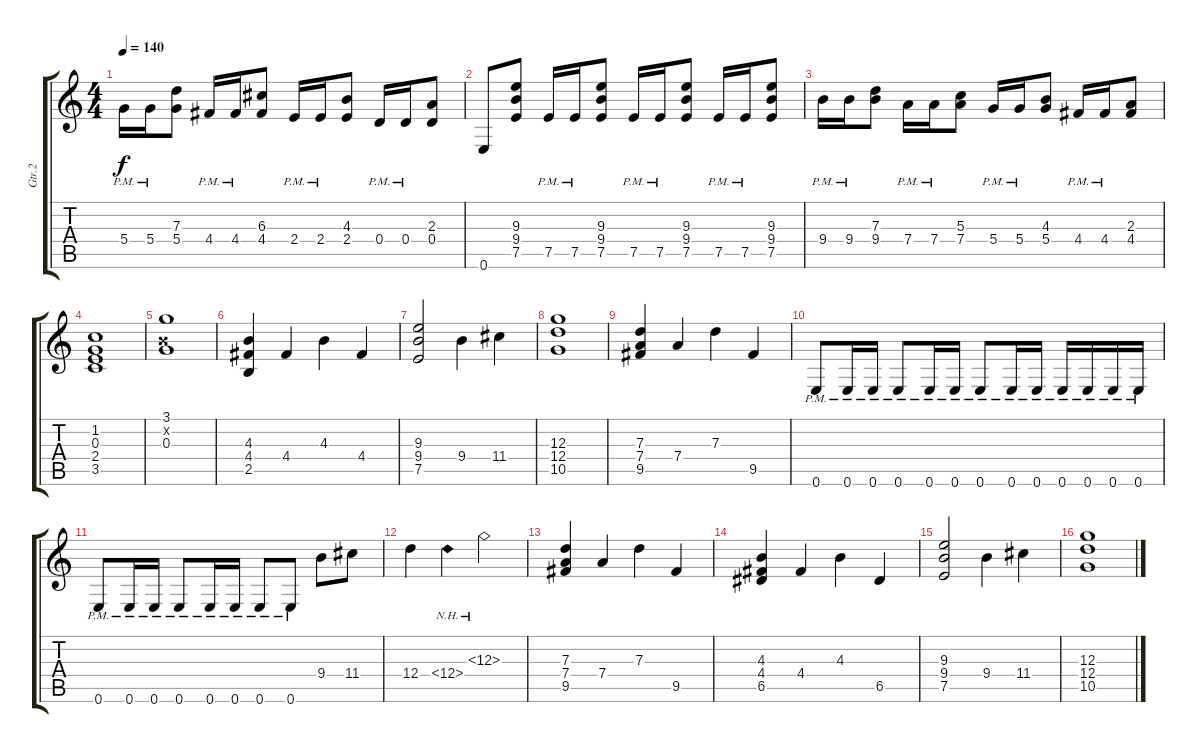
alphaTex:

\track ("Gtr.2" "Gtr.2") {instrument overdrivenguitar}
\staff {score tabs}
\tuning (E4 B3 G3 D3 A2 E2) {hide}
\ts (4 4)
\tempo 140
\clef g2
\ks c
5.4{pm}.16{dy f} 5.4{pm}.16 (7.3 5.4).8 4.4{pm}.16 4.4{pm}.16 (6.3 4.4).8 2.4{pm}.16 2.4{pm}.16 (4.3 2.4).8 0.4{pm}.16 0.4{pm}.16 (2.3 0.4).8 |
0.6.8 (9.3 9.4 7.5).8 7.5{pm}.16 7.5{pm}.16 (9.3 9.4 7.5).8 7.5{pm}.16 7.5{pm}.16 (9.3 9.4 7.5).8 7.5{pm}.16 7.5{pm}.16 (9.3 9.4 7.5).8 |
9.4{pm}.16 9.4{pm}.16 (7.3 9.4).8 7.4{pm}.16 7.4{pm}.16 (5.3 7.4).8 5.4{pm}.16 5.4{pm}.16 (4.3 5.4).8 4.4{pm}.16 4.4{pm}.16 (2.3 4.4).8 |
(1.2 0.3 2.4 3.5).1 |
(3.1 0.2{x} 0.3).1 |
(4.3 4.4 2.5).4 4.4.4 4.3.4 4.4.4 |
(9.3 9.4 7.5).2 9.4.4 11.4.4 |
(12.3 12.4 10.5).1 |
(7.3 7.4 9.5).4 7.4.4 7.3.4 9.5.4 |
0.6{pm}.8 0.6{pm}.16 0.6{pm}.16 0.6{pm}.8 0.6{pm}.16 0.6{pm}.16 0.6{pm}.8 0.6{pm}.16 0.6{pm}.16 0.6{pm}.16 0.6{pm}.16 0.6{pm}.16 0.6{pm}.16 |
0.6{pm}.8 0.6{pm}.16 0.6{pm}.16 0.6{pm}.8 0.6{pm}.16 0.6{pm}.16 0.6{pm}.8 0.6{pm}.8 9.4.8 11.4.8 |
12.4.4 12.4{nh}.4 12.3{nh}.2 |
(7.3 7.4 9.5).4 7.4.4 7.3.4 9.5.4 |
(4.3 4.4 6.5).4 4.4.4 4.3.4 6.5.4 |
(9.3 9.4 7.5).2 9.4.4 11.4.4 |
(12.3 12.4 10.5).1
